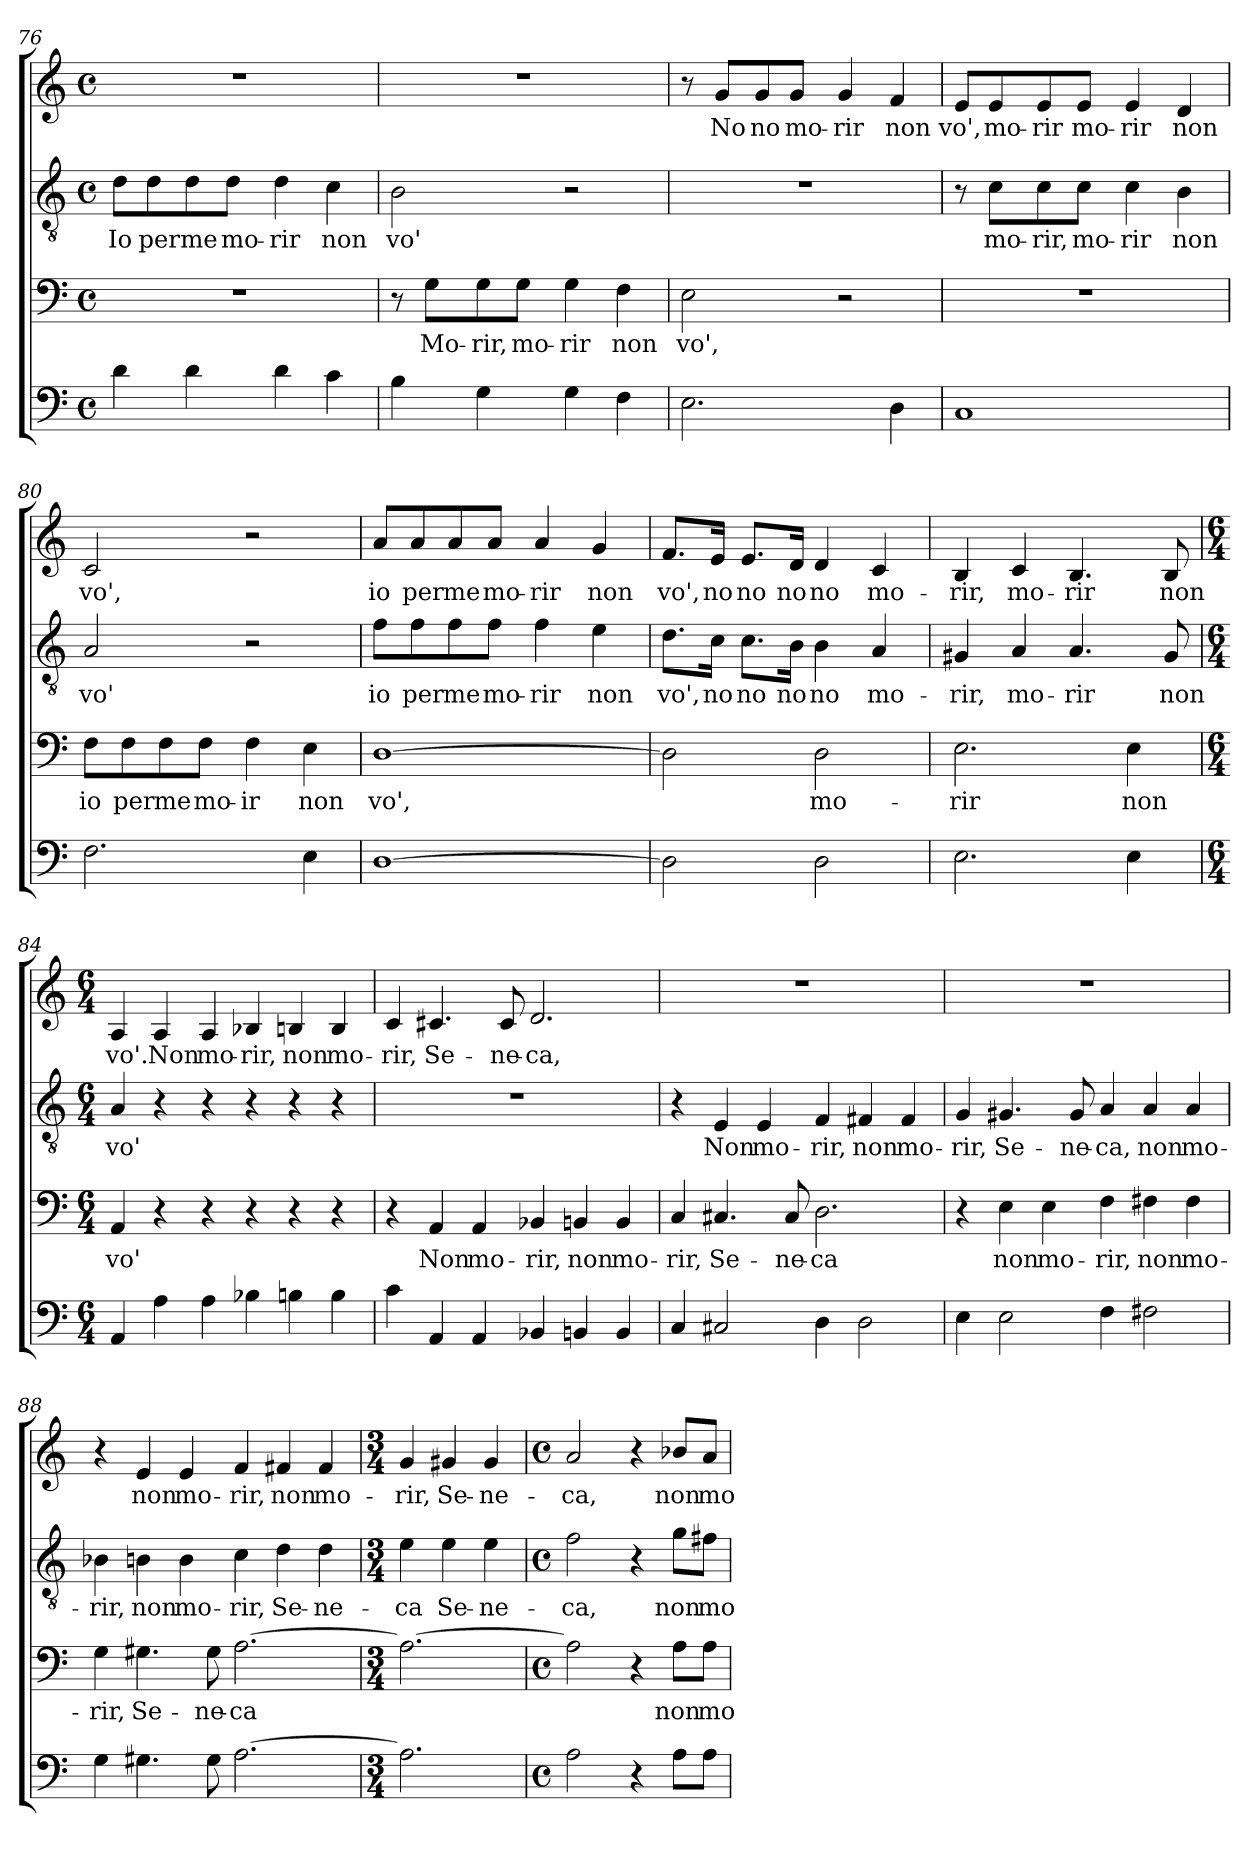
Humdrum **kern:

**kern	**kern	**text	**kern	**text	**kern	**text
*part4	*part3	*part3	*part2	*part2	*part1	*part1
*staff4	*staff3	*staff3	*staff2	*staff2	*staff1	*staff1
!!LO:PB:g=z
*clefF4	*clefF4	*	*clefGv2	*	*clefG2	*
*k[]	*k[]	*	*k[]	*	*k[]	*
*M4/4	*M4/4	*	*M4/4	*	*M4/4	*
*met(c)	*met(c)	*	*met(c)	*	*met(c)	*
=76	=76	=76	=76	=76	=76	=76
!	!	!	!	!LO:LY:b	!	!
4d\	1r	.	8d\L	Io	1r	.
!	!	!	!	!LO:LY:b	!	!
.	.	.	8d\	per	.	.
!	!	!	!	!LO:LY:b	!	!
4d\	.	.	8d\	me	.	.
!	!	!	!	!LO:LY:b	!	!
.	.	.	8d\J	mo-	.	.
!	!	!	!	!LO:LY:b	!	!
4d\	.	.	4d\	-rir	.	.
!	!	!	!	!LO:LY:b	!	!
4c\	.	.	4c\	non	.	.
=77	=77	=77	=77	=77	=77	=77
!	!	!	!	!LO:LY:b	!	!
4B\	8r	.	2B\	vo'	1r	.
!	!	!LO:LY:b	!	!	!	!
.	8G\L	Mo-	.	.	.	.
!	!	!LO:LY:b	!	!	!	!
4G\	8G\	-rir,	.	.	.	.
!	!	!LO:LY:b	!	!	!	!
.	8G\J	mo-	.	.	.	.
!	!	!LO:LY:b	!	!	!	!
4G\	4G\	-rir	2r	.	.	.
!	!	!LO:LY:b	!	!	!	!
4F\	4F\	non	.	.	.	.
=78	=78	=78	=78	=78	=78	=78
!	!	!LO:LY:b	!	!	!	!
2.E\	2E\	vo',	1r	.	8r	.
!	!	!	!	!	!	!LO:LY:b
.	.	.	.	.	8g/L	No
!	!	!	!	!	!	!LO:LY:b
.	.	.	.	.	8g/	no
!	!	!	!	!	!	!LO:LY:b
.	.	.	.	.	8g/J	mo-
!	!	!	!	!	!	!LO:LY:b
.	2r	.	.	.	4g/	-rir
!	!	!	!	!	!	!LO:LY:b
4D\	.	.	.	.	4f/	non
=79	=79	=79	=79	=79	=79	=79
!	!	!	!	!	!	!LO:LY:b
1C	1r	.	8r	.	8e/L	vo',
!	!	!	!	!LO:LY:b	!	!LO:LY:b
.	.	.	8c\L	mo-	8e/	mo-
!	!	!	!	!LO:LY:b	!	!LO:LY:b
.	.	.	8c\	-rir,	8e/	-rir
!	!	!	!	!LO:LY:b	!	!LO:LY:b
.	.	.	8c\J	mo-	8e/J	mo-
!	!	!	!	!LO:LY:b	!	!LO:LY:b
.	.	.	4c\	-rir	4e/	-rir
!	!	!	!	!LO:LY:b	!	!LO:LY:b
.	.	.	4B\	non	4d/	non
!!LO:LB:g=z
=80	=80	=80	=80	=80	=80	=80
!	!	!LO:LY:b	!	!LO:LY:b	!	!LO:LY:b
2.F\	8F\L	io	2A/	vo'	2c/	vo',
!	!	!LO:LY:b	!	!	!	!
.	8F\	per	.	.	.	.
!	!	!LO:LY:b	!	!	!	!
.	8F\	me	.	.	.	.
!	!	!LO:LY:b	!	!	!	!
.	8F\J	mo-	.	.	.	.
!	!	!LO:LY:b	!	!	!	!
.	4F\	-ir	2r	.	2r	.
!	!	!LO:LY:b	!	!	!	!
4E\	4E\	non	.	.	.	.
=81	=81	=81	=81	=81	=81	=81
!	!	!LO:LY:b	!	!LO:LY:b	!	!LO:LY:b
[1D	[1D	vo',	8f\L	io	8a/L	io
!	!	!	!	!LO:LY:b	!	!LO:LY:b
.	.	.	8f\	per	8a/	per
!	!	!	!	!LO:LY:b	!	!LO:LY:b
.	.	.	8f\	me	8a/	me
!	!	!	!	!LO:LY:b	!	!LO:LY:b
.	.	.	8f\J	mo-	8a/J	mo-
!	!	!	!	!LO:LY:b	!	!LO:LY:b
.	.	.	4f\	-rir	4a/	-rir
!	!	!	!	!LO:LY:b	!	!LO:LY:b
.	.	.	4e\	non	4g/	non
=82	=82	=82	=82	=82	=82	=82
!	!	!	!	!LO:LY:b	!	!LO:LY:b
2D\]	2D\]	.	8.d\L	vo',	8.f/L	vo',
!	!	!	!	!LO:LY:b	!	!LO:LY:b
.	.	.	16c\Jk	no	16e/Jk	no
!	!	!	!	!LO:LY:b	!	!LO:LY:b
.	.	.	8.c\L	no	8.e/L	no
!	!	!	!	!LO:LY:b	!	!LO:LY:b
.	.	.	16B\Jk	no	16d/Jk	no
!	!	!LO:LY:b	!	!LO:LY:b	!	!LO:LY:b
2D\	2D\	mo-	4B\	no	4d/	no
!	!	!	!	!LO:LY:b	!	!LO:LY:b
.	.	.	4A/	mo-	4c/	mo-
=83	=83	=83	=83	=83	=83	=83
!	!	!LO:LY:b	!	!LO:LY:b	!	!LO:LY:b
2.E\	2.E\	-rir	4G#X/	-rir,	4B/	-rir,
!	!	!	!	!LO:LY:b	!	!LO:LY:b
.	.	.	4A/	mo-	4c/	mo-
!	!	!	!	!LO:LY:b	!	!LO:LY:b
.	.	.	4.A/	-rir	4.B/	-rir
!	!	!LO:LY:b	!	!	!	!
4E\	4E\	non	.	.	.	.
!	!	!	!	!LO:LY:b	!	!LO:LY:b
.	.	.	8G#/	non	8B/	non
!!LO:LB:g=z
=84	=84	=84	=84	=84	=84	=84
*M6/4	*M6/4	*	*M6/4	*	*M6/4	*
!	!	!LO:LY:b	!	!LO:LY:b	!	!LO:LY:b
4AA/	4AA/	vo'	4A/	vo'	4A/	vo'.
!	!	!	!	!	!	!LO:LY:b
4A\	4r	.	4r	.	4A/	Non
!	!	!	!	!	!	!LO:LY:b
4A\	4r	.	4r	.	4A/	mo-
!	!	!	!	!	!	!LO:LY:b
4B-X\	4r	.	4r	.	4B-X/	-rir,
!	!	!	!	!	!	!LO:LY:b
4Bn\	4r	.	4r	.	4Bn/	non
!	!	!	!	!	!	!LO:LY:b
4B\	4r	.	4r	.	4B/	mo-
=85	=85	=85	=85	=85	=85	=85
!	!	!	!	!	!	!LO:LY:b
4c\	4r	.	1.r	.	4c/	-rir,
!	!	!LO:LY:b	!	!	!	!LO:LY:b
4AA/	4AA/	Non	.	.	4.c#X/	Se-
!	!	!LO:LY:b	!	!	!	!
4AA/	4AA/	mo-	.	.	.	.
!	!	!	!	!	!	!LO:LY:b
.	.	.	.	.	8c#/	-ne-
!	!	!LO:LY:b	!	!	!	!LO:LY:b
4BB-X/	4BB-X/	-rir,	.	.	2.d/	-ca,
!	!	!LO:LY:b	!	!	!	!
4BBn/	4BBn/	non	.	.	.	.
!	!	!LO:LY:b	!	!	!	!
4BB/	4BB/	mo-	.	.	.	.
=86	=86	=86	=86	=86	=86	=86
!	!	!LO:LY:b	!	!	!	!
4C/	4C/	-rir,	4r	.	1.r	.
!	!	!LO:LY:b	!	!LO:LY:b	!	!
2C#X/	4.C#X/	Se-	4E/	Non	.	.
!	!	!	!	!LO:LY:b	!	!
.	.	.	4E/	mo-	.	.
!	!	!LO:LY:b	!	!	!	!
.	8C#/	-ne-	.	.	.	.
!	!	!LO:LY:b	!	!LO:LY:b	!	!
4D\	2.D\	-ca	4F/	-rir,	.	.
!	!	!	!	!LO:LY:b	!	!
2D\	.	.	4F#X/	non	.	.
!	!	!	!	!LO:LY:b	!	!
.	.	.	4F#/	mo-	.	.
!!LO:PB:g=z
=87	=87	=87	=87	=87	=87	=87
!	!	!	!	!LO:LY:b	!	!
4E\	4r	.	4G/	-rir,	1.r	.
!	!	!LO:LY:b	!	!LO:LY:b	!	!
2E\	4E\	non	4.G#X/	Se-	.	.
!	!	!LO:LY:b	!	!	!	!
.	4E\	mo-	.	.	.	.
!	!	!	!	!LO:LY:b	!	!
.	.	.	8G#/	-ne-	.	.
!	!	!LO:LY:b	!	!LO:LY:b	!	!
4F\	4F\	-rir,	4A/	-ca,	.	.
!	!	!LO:LY:b	!	!LO:LY:b	!	!
2F#X\	4F#X\	non	4A/	non	.	.
!	!	!LO:LY:b	!	!LO:LY:b	!	!
.	4F#\	mo-	4A/	mo-	.	.
=88	=88	=88	=88	=88	=88	=88
!	!	!LO:LY:b	!	!LO:LY:b	!	!
4G\	4G\	-rir,	4B-X\	-rir,	4r	.
!	!	!LO:LY:b	!	!LO:LY:b	!	!LO:LY:b
4.G#X\	4.G#X\	Se-	4Bn\	non	4e/	non
!	!	!	!	!LO:LY:b	!	!LO:LY:b
.	.	.	4B\	mo-	4e/	mo-
!	!	!LO:LY:b	!	!	!	!
8G#\	8G#\	-ne-	.	.	.	.
!	!	!LO:LY:b	!	!LO:LY:b	!	!LO:LY:b
[2.A\	[2.A\	-ca	4c\	-rir,	4f/	-rir,
!	!	!	!	!LO:LY:b	!	!LO:LY:b
.	.	.	4d\	Se-	4f#X/	non
!	!	!	!	!LO:LY:b	!	!LO:LY:b
.	.	.	4d\	-ne-	4f#/	mo-
=89	=89	=89	=89	=89	=89	=89
*M3/4	*M3/4	*	*M3/4	*	*M3/4	*
!	!	!	!	!LO:LY:b	!	!LO:LY:b
2.A\]	2.A\_	.	4e\	-ca	4g/	-rir,
!	!	!	!	!LO:LY:b	!	!LO:LY:b
.	.	.	4e\	Se-	4g#X/	Se-
!	!	!	!	!LO:LY:b	!	!LO:LY:b
.	.	.	4e\	-ne-	4g#/	-ne-
=90	=90	=90	=90	=90	=90	=90
*M4/4	*M4/4	*	*M4/4	*	*M4/4	*
*met(c)	*met(c)	*	*met(c)	*	*met(c)	*
!	!	!	!	!LO:LY:b	!	!LO:LY:b
2A\	2A\]	.	2f\	-ca,	2a/	-ca,
4r	4r	.	4r	.	4r	.
!	!	!LO:LY:b	!	!LO:LY:b	!	!LO:LY:b
8A\L	8A\L	non	8g\L	non	8b-X/L	non
!	!	!LO:LY:b	!	!LO:LY:b	!	!LO:LY:b
8A\J	8A\J	mo-	8f#X\J	mo-	8a/J	mo-
=	=	=	=	=	=	=
*-	*-	*-	*-	*-	*-	*-
